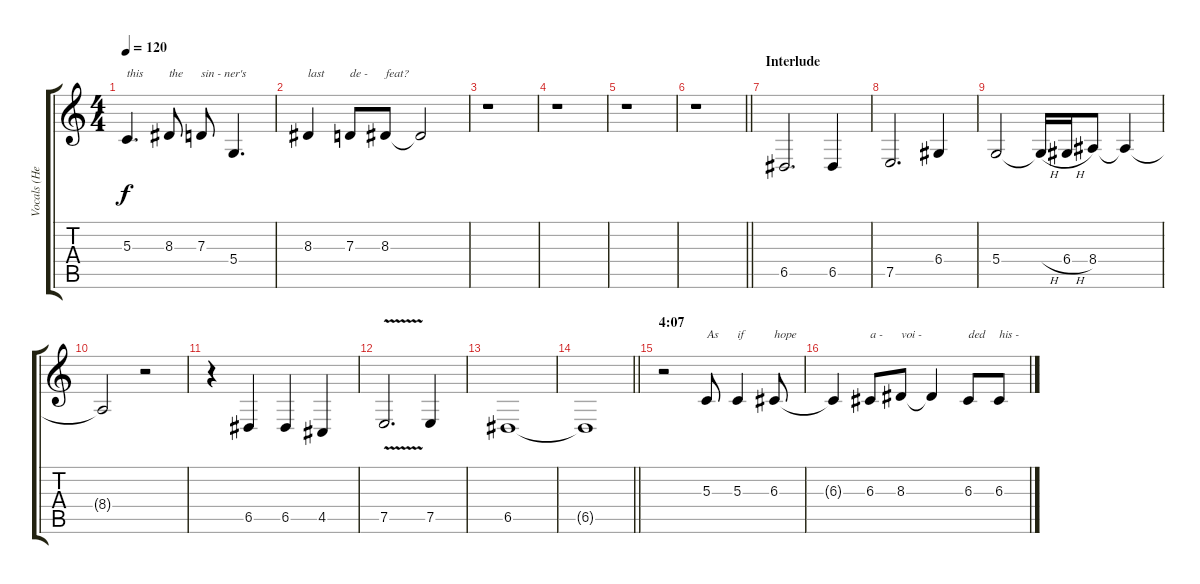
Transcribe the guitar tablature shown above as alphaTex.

\track ("Vocals (Henning)" "Vocals (He") {instrument voiceoohs}
\staff {score tabs}
\tuning (E4 B3 G3 D3 A2 E2) {hide}
\ts (4 4)
\tempo 120
\clef g2
\ks c
5.3.4{d txt "this" dy f} 8.3.8{txt "the"} 7.3.8{txt "sin - ner's"} 5.4.4{d} |
8.3.4{txt "last"} 7.3.8{txt "de -"} 8.3.8{txt "feat?"} 8.3{t}.2 |
r.1 |
r.1 |
r.1 |
\barLineRight lightlight
r.1 |
\section ("" "Interlude")
6.5.2{d balance 5} 6.5.4 |
7.5.2{d} 6.4.4 |
5.4.2 5.4{h t}.16 6.4{h}.16 8.4.8 8.4{t}.4 |
8.4{t}.2 r.2 |
r.4 6.5.4 6.5.4 4.5.4 |
7.5{v}.2{d} 7.5.4 |
6.5.1 |
\barLineRight lightlight
6.5{t}.1 |
\section ("" "4:07")
r.2{balance 13} 5.3.8{txt "As"} 5.3.4{txt "if"} 6.3.8{txt "hope"} |
6.3{t}.4 6.3.8{txt "a -"} 8.3.8{txt "voi -"} 8.3{t}.4 6.3.8{txt "ded"} 6.3.8{txt "his -"}
